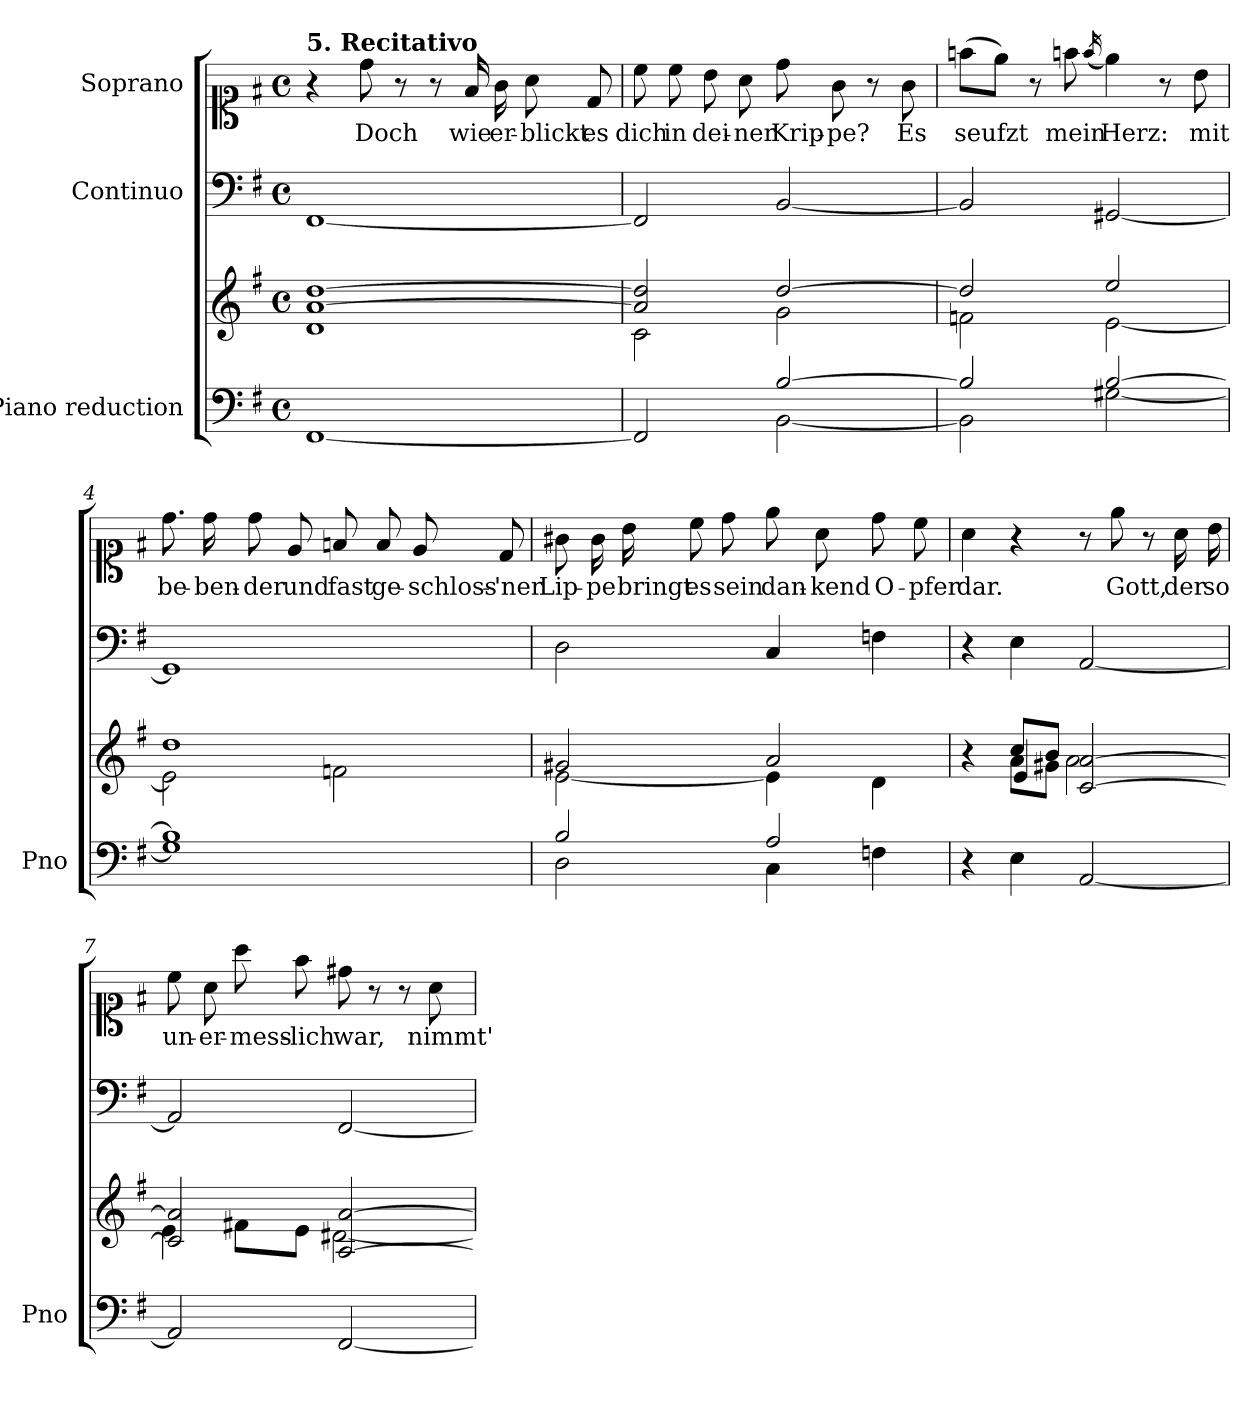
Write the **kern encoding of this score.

**kern	**kern	**kern	**kern	**text
*part3	*part3	*part2	*part1	*part1
*staff4	*staff3	*staff2	*staff1	*staff1
*I"Piano reduction	*	*I"Continuo	*I"Soprano	*
*I'Pno	*	*	*	*
*stria5	*stria5	*	*	*
*clefF4	*clefG2	*clefF4	*clefC1	*
*k[f#]	*k[f#]	*k[f#]	*k[f#]	*
*M4/4	*M4/4	*M4/4	*M4/4	*
*met(c)	*met(c)	*met(c)	*met(c)	*
=1	=1	=1	=1	=1
*	*^	*	*	*
!	!	!	!	!LO:TX:a:B:t=5. Recitativo	!
[<1FF#	[1a [1dd	1d	[1FF#	4r	.
!	!	!	!	!	!LO:LY:b
.	.	.	.	8dd\	Doch
.	.	.	.	8r	.
.	.	.	.	8r	.
!	!	!	!	!	!LO:LY:b
.	.	.	.	16f#/	wie
!	!	!	!	!	!LO:LY:b
.	.	.	.	16g\	er-
!	!	!	!	!	!LO:LY:b
.	.	.	.	8a\	-blickt
!	!	!	!	!	!LO:LY:b
.	.	.	.	8d/	es
=2	=2	=2	=2	=2	=2
*^	*	*	*	*	*
!	!	!	!	!	!	!LO:LY:b
2ryy	2FF#/]	2a/] 2dd/]	2c\	2FF#/]	8cc\	dich
!	!	!	!	!	!	!LO:LY:b
.	.	.	.	.	8cc\	in
!	!	!	!	!	!	!LO:LY:b
.	.	.	.	.	8b\	dei-
!	!	!	!	!	!	!LO:LY:b
.	.	.	.	.	8a\	-ner
!	!	!	!	!	!	!LO:LY:b
[2B/	[2BB\	[2dd/	2g\	[2BB/	8dd\	Krip-
!	!	!	!	!	!	!LO:LY:b
.	.	.	.	.	8g\	-pe?
.	.	.	.	.	8r	.
!	!	!	!	!	!	!LO:LY:b
.	.	.	.	.	8g\	Es
=3	=3	=3	=3	=3	=3	=3
!	!	!	!	!	!	!LO:LY:b
2B/]	2BB\]	2dd/]	2fn\	2BB/]	(8ffn\L	seufzt
.	.	.	.	.	8ee\J)	.
.	.	.	.	.	8r	.
!	!	!	!	!	!	!LO:LY:b
.	.	.	.	.	8ffn\	mein
.	.	.	.	.	(16qff/	.
!	!	!	!	!	!	!LO:LY:b
[2B/	[2G#X\	2ee/	[2e\	[2GG#X/	4ee\)	Herz:
.	.	.	.	.	8r	.
!	!	!	!	!	!	!LO:LY:b
.	.	.	.	.	8b\	mit
=4	=4	=4	=4	=4	=4	=4
!	!	!	!	!	!	!LO:LY:b
1B]	1G#]	1dd	2e\]	1GG#]	8.dd\	be-
!	!	!	!	!	!	!LO:LY:b
.	.	.	.	.	16dd\	-ben-
!	!	!	!	!	!	!LO:LY:b
.	.	.	.	.	8dd\	-der
!	!	!	!	!	!	!LO:LY:b
.	.	.	.	.	8e/	und
!	!	!	!	!	!	!LO:LY:b
.	.	.	2fn\	.	8fn/	fast
!	!	!	!	!	!	!LO:LY:b
.	.	.	.	.	8f/	ge-
!	!	!	!	!	!	!LO:LY:b
.	.	.	.	.	8e/	-schloss-
!	!	!	!	!	!	!LO:LY:b
.	.	.	.	.	8d/	-'ner
!!LO:LB:g=z
=5	=5	=5	=5	=5	=5	=5
!	!	!	!	!	!	!LO:LY:b
2B/	2D\	2g#X/	[2e\	2D\	8g#X\	Lip-
!	!	!	!	!	!	!LO:LY:b
.	.	.	.	.	16g#\	-pe
!	!	!	!	!	!	!LO:LY:b
.	.	.	.	.	16b\	bringt
!	!	!	!	!	!	!LO:LY:b
.	.	.	.	.	8cc\	es
!	!	!	!	!	!	!LO:LY:b
.	.	.	.	.	8dd\	sein
!	!	!	!	!	!	!LO:LY:b
2A/	4C\	2a/	4e\]	4C/	8ee\	dan-
!	!	!	!	!	!	!LO:LY:b
.	.	.	.	.	8a\	-kend
!	!	!	!	!	!	!LO:LY:b
.	4Fn\	.	4d\	4Fn\	8dd\	O-
!	!	!	!	!	!	!LO:LY:b
.	.	.	.	.	8cc\	-pfer
*v	*v	*	*	*	*	*
=6	=6	=6	=6	=6	=6
*	*	*^	*	*	*
!	!	!	!	!	!	!LO:LY:b
4r	4r	4ryy	4ryy	4r	4a\	dar.
4E\	8cc/L	8a\L	4e/	4E\	4r	.
.	8b/J	8g#X\J	.	.	.	.
[2AA/	[2c/ [2a/	2a\	2ryy	[2AA/	8r	.
!	!	!	!	!	!	!LO:LY:b
.	.	.	.	.	8ee\	Gott,
.	.	.	.	.	8r	.
!	!	!	!	!	!	!LO:LY:b
.	.	.	.	.	16a\	der
!	!	!	!	!	!	!LO:LY:b
.	.	.	.	.	16b\	so
*	*	*v	*v	*	*	*
=7	=7	=7	=7	=7	=7
!	!	!	!	!	!LO:LY:b
2AA/]	2c/] 2a/]	4e\	2AA/]	8cc\	un-
!	!	!	!	!	!LO:LY:b
.	.	.	.	8a\	-er-
!	!	!	!	!	!LO:LY:b
.	.	8f#X\L	.	8aa\	-mess-
!	!	!	!	!	!LO:LY:b
.	.	8e\J	.	8ff#\	-lich
!	!	!	!	!	!LO:LY:b
[2FF#/	[<2A/ [2a/	[2d#X\	[2FF#/	8dd#X\	war,
.	.	.	.	8r	.
.	.	.	.	8r	.
!	!	!	!	!	!LO:LY:b
.	.	.	.	8a\	nimmt'
*	*v	*v	*	*	*
=	=	=	=	=
*-	*-	*-	*-	*-
